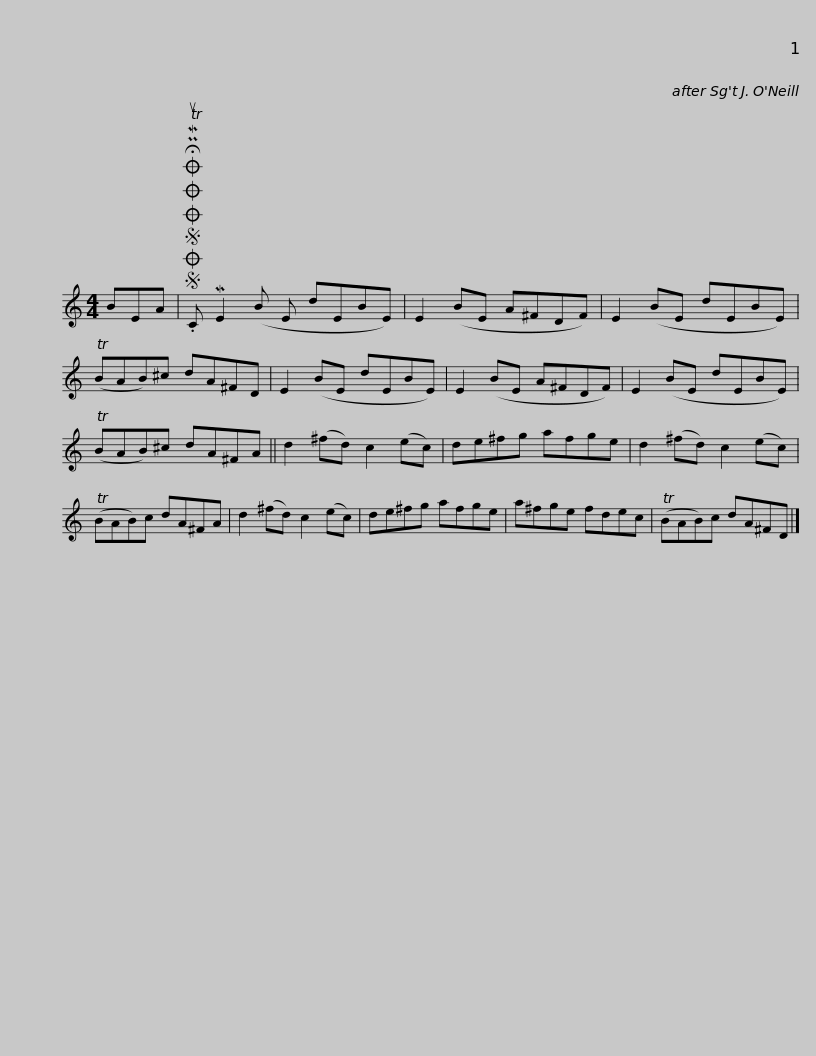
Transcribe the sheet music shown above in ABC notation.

X:1
L:1/8
M:4/4
I:linebreak $
K:C
V:1 treble
V:1
 BEA |SOSOOO .!fermata!PMTuC ME2 (B E dEBE) | E2 (BE A^FDF) | E2 (BE dEBE) | (TBAB)^c dA^FD | %5
 E2 (BE dEBE) |$ E2 (BE A^FDF) | E2 (BE dEBE) | (TBAB)^c dA^FA || d2 (^fd) c2 (ec) | %10
 de^fg afge | d2 (^fd) c2 (ec) |$ (TBAB)c dA^FA | d2 (^fd) c2 (ec) | de^fg afge | %15
 a^fge fdec | (TBAB)c dA^FD |] %17
